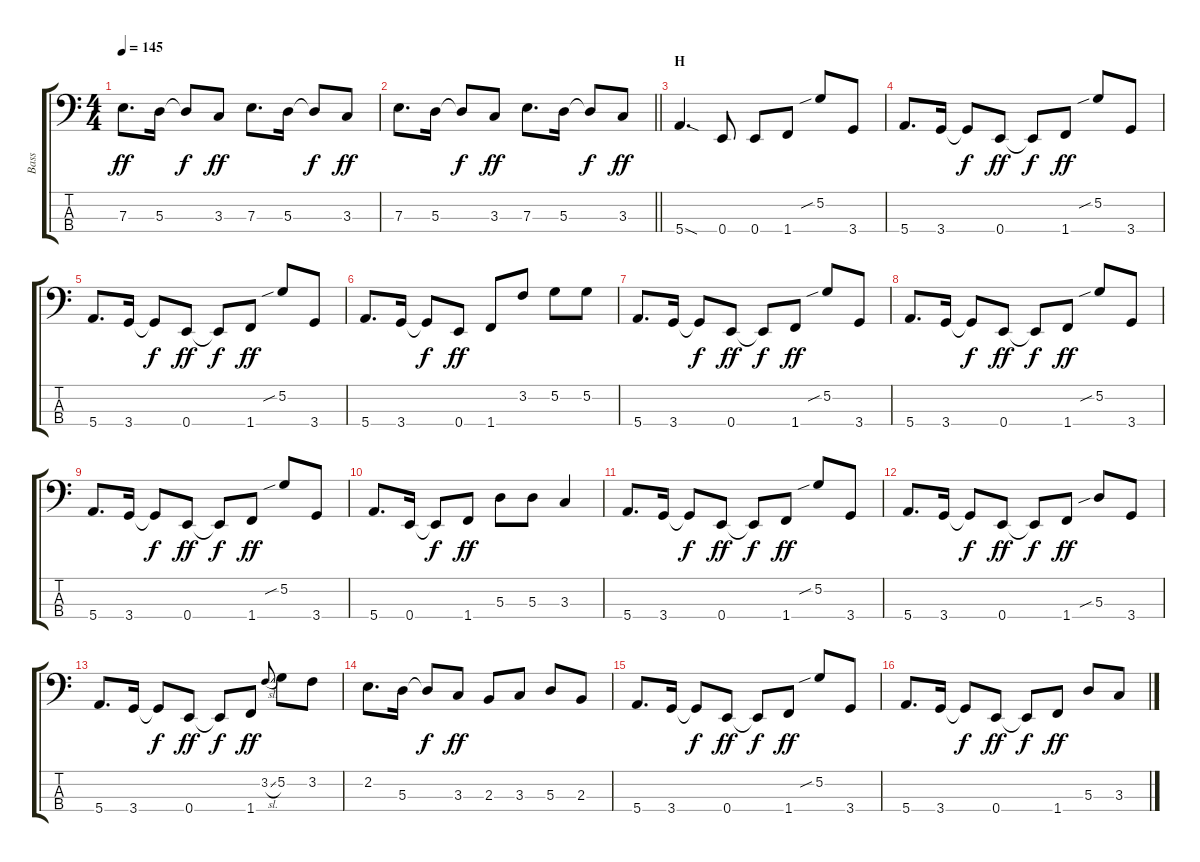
\track ("Bass" "Bass") {instrument electricbasspick}
\staff {score tabs}
\tuning (G2 D2 A1 E1) {hide}
\ts (4 4)
\tempo 145
\clef f4
\ks c
7.3.8{d dy ff} 5.3.16 5.3{t}.8{dy f} 3.3.8{dy ff} 7.3.8{d} 5.3.16 5.3{t}.8{dy f} 3.3.8{dy ff} |
\barLineRight lightlight
7.3.8{d} 5.3.16 5.3{t}.8{dy f} 3.3.8{dy ff} 7.3.8{d} 5.3.16 5.3{t}.8{dy f} 3.3.8{dy ff} |
\section ("" "H")
5.4{sod}.4{d} 0.4.8 0.4.8 1.4.8 5.2{sib}.8 3.4.8 |
5.4.8{d} 3.4.16 3.4{t}.8{dy f} 0.4.8{dy ff} 0.4{t}.8{dy f} 1.4.8{dy ff} 5.2{sib}.8 3.4.8 |
5.4.8{d} 3.4.16 3.4{t}.8{dy f} 0.4.8{dy ff} 0.4{t}.8{dy f} 1.4.8{dy ff} 5.2{sib}.8 3.4.8 |
5.4.8{d} 3.4.16 3.4{t}.8{dy f} 0.4.8{dy ff} 1.4.8 3.2.8 5.2.8 5.2.8 |
5.4.8{d} 3.4.16 3.4{t}.8{dy f} 0.4.8{dy ff} 0.4{t}.8{dy f} 1.4.8{dy ff} 5.2{sib}.8 3.4.8 |
5.4.8{d} 3.4.16 3.4{t}.8{dy f} 0.4.8{dy ff} 0.4{t}.8{dy f} 1.4.8{dy ff} 5.2{sib}.8 3.4.8 |
5.4.8{d} 3.4.16 3.4{t}.8{dy f} 0.4.8{dy ff} 0.4{t}.8{dy f} 1.4.8{dy ff} 5.2{sib}.8 3.4.8 |
5.4.8{d} 0.4.16 0.4{t}.8{dy f} 1.4.8{dy ff} 5.3.8 5.3.8 3.3.4 |
5.4.8{d} 3.4.16 3.4{t}.8{dy f} 0.4.8{dy ff} 0.4{t}.8{dy f} 1.4.8{dy ff} 5.2{sib}.8 3.4.8 |
5.4.8{d} 3.4.16 3.4{t}.8{dy f} 0.4.8{dy ff} 0.4{t}.8{dy f} 1.4.8{dy ff} 5.3{sib}.8 3.4.8 |
5.4.8{d} 3.4.16 3.4{t}.8{dy f} 0.4.8{dy ff} 0.4{t}.8{dy f} 1.4.8{dy ff} 3.2{sl}.8{gr onbeat} 5.2.8 3.2.8 |
2.2.8{d} 5.3.16 5.3{t}.8{dy f} 3.3.8{dy ff} 2.3.8 3.3.8 5.3.8 2.3.8 |
5.4.8{d} 3.4.16 3.4{t}.8{dy f} 0.4.8{dy ff} 0.4{t}.8{dy f} 1.4.8{dy ff} 5.2{sib}.8 3.4.8 |
5.4.8{d} 3.4.16 3.4{t}.8{dy f} 0.4.8{dy ff} 0.4{t}.8{dy f} 1.4.8{dy ff} 5.3.8 3.3.8
